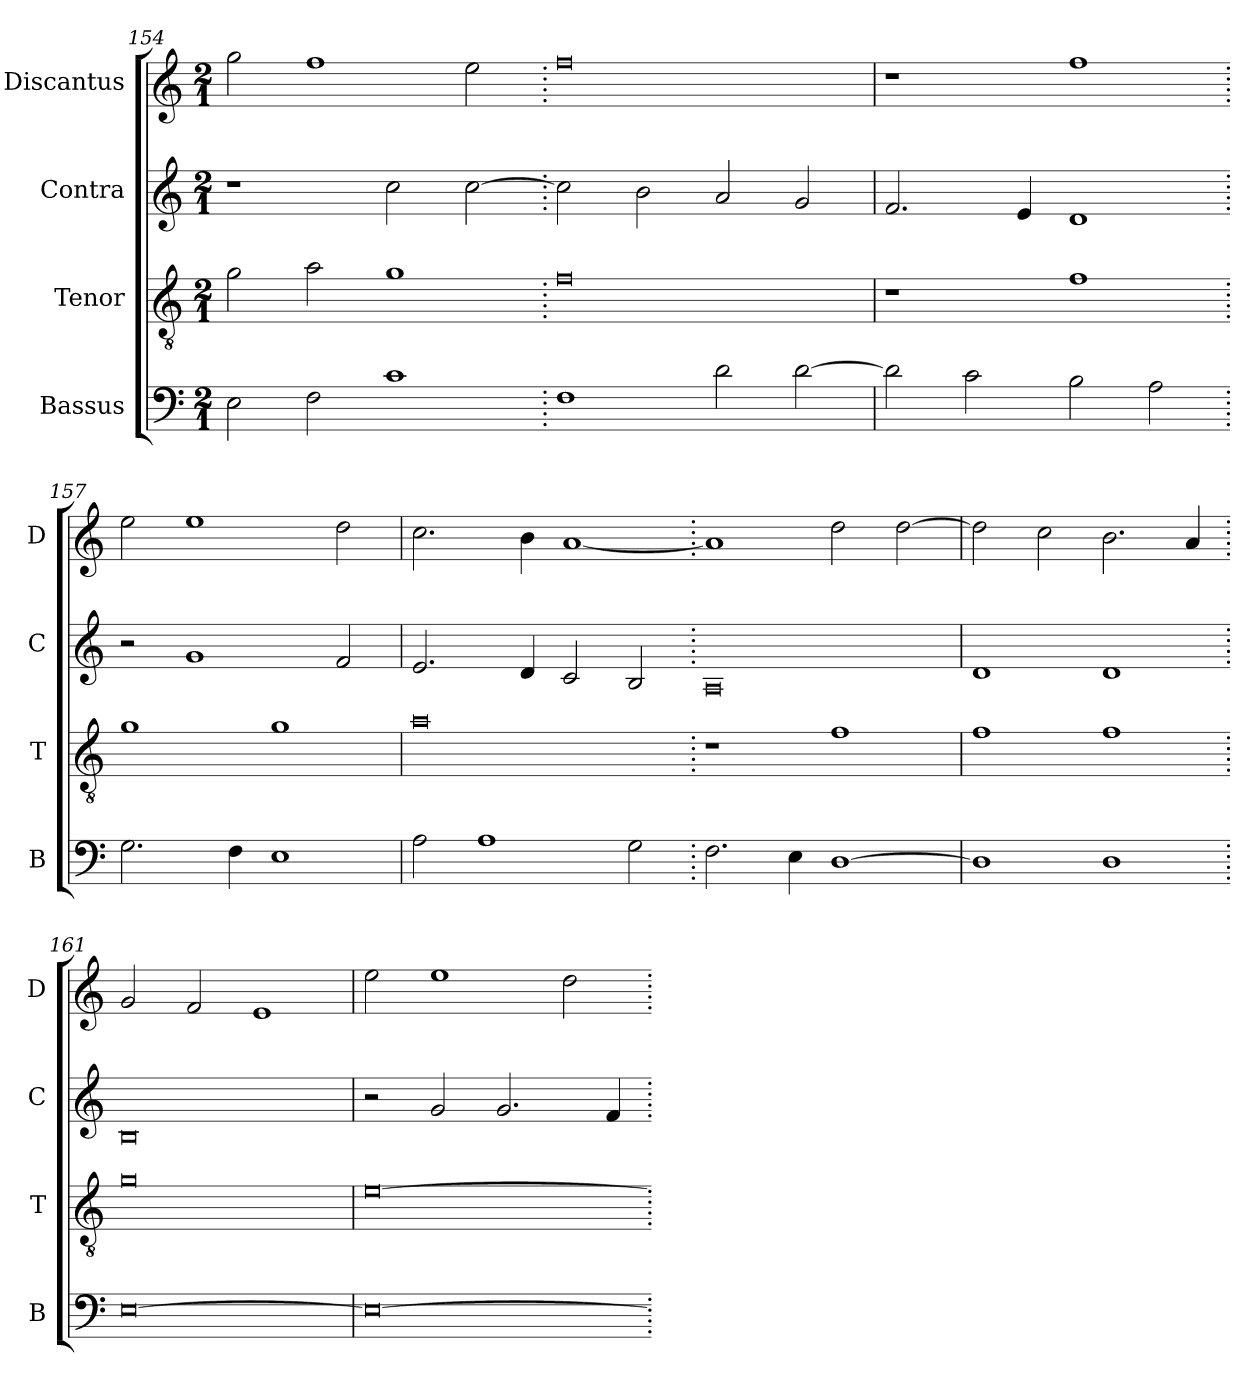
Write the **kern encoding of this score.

**kern	**kern	**kern	**kern
*part4	*part3	*part2	*part1
*staff4	*staff3	*staff2	*staff1
*I"Bassus	*I"Tenor	*I"Contra	*I"Discantus
*I'B	*I'T	*I'C	*I'D
*clefF4	*clefGv2	*clefG2	*clefG2
*k[]	*k[]	*k[]	*k[]
*M2/1	*M2/1	*M2/1	*M2/1
=154	=154	=154	=154
2E\	2g\	1r	2gg\
2F\	2a\	.	1ff
1c	1g	2cc\	.
.	.	[2cc\	2ee\
=155.	=155.	=155.	=155.
1F	0f	2cc\]	0ff
.	.	2b\	.
2d\	.	2a/	.
[2d\	.	2g/	.
=156	=156	=156	=156
2d\]	1r	2.f/	1r
2c\	.	.	.
.	.	4e/	.
2B\	1f	1d	1ff
2A\	.	.	.
=157.	=157.	=157.	=157.
2.G\	1g	2r	2ee\
.	.	1g	1ee
4F\	.	.	.
1E	1g	.	.
.	.	2f/	2dd\
=158	=158	=158	=158
2A\	0a	2.e/	2.cc\
1A	.	.	.
.	.	4d/	4b\
.	.	2c/	[1a
2G\	.	2B/	.
=159.	=159.	=159.	=159.
2.F\	1r	0A	1a]
4E\	.	.	.
[1D	1f	.	2dd\
.	.	.	[2dd\
=160	=160	=160	=160
1D]	1f	1d	2dd\]
.	.	.	2cc\
1D	1f	1d	2.b\
.	.	.	4a/
=161.	=161.	=161.	=161.
[0E	0g	0B	2g/
.	.	.	2f/
.	.	.	1e
=162	=162	=162	=162
0E_	[0e	2r	2ee\
.	.	2g/	1ee
.	.	2.g/	.
.	.	.	2dd\
.	.	4f/	.
=.	=.	=.	=.
*-	*-	*-	*-
